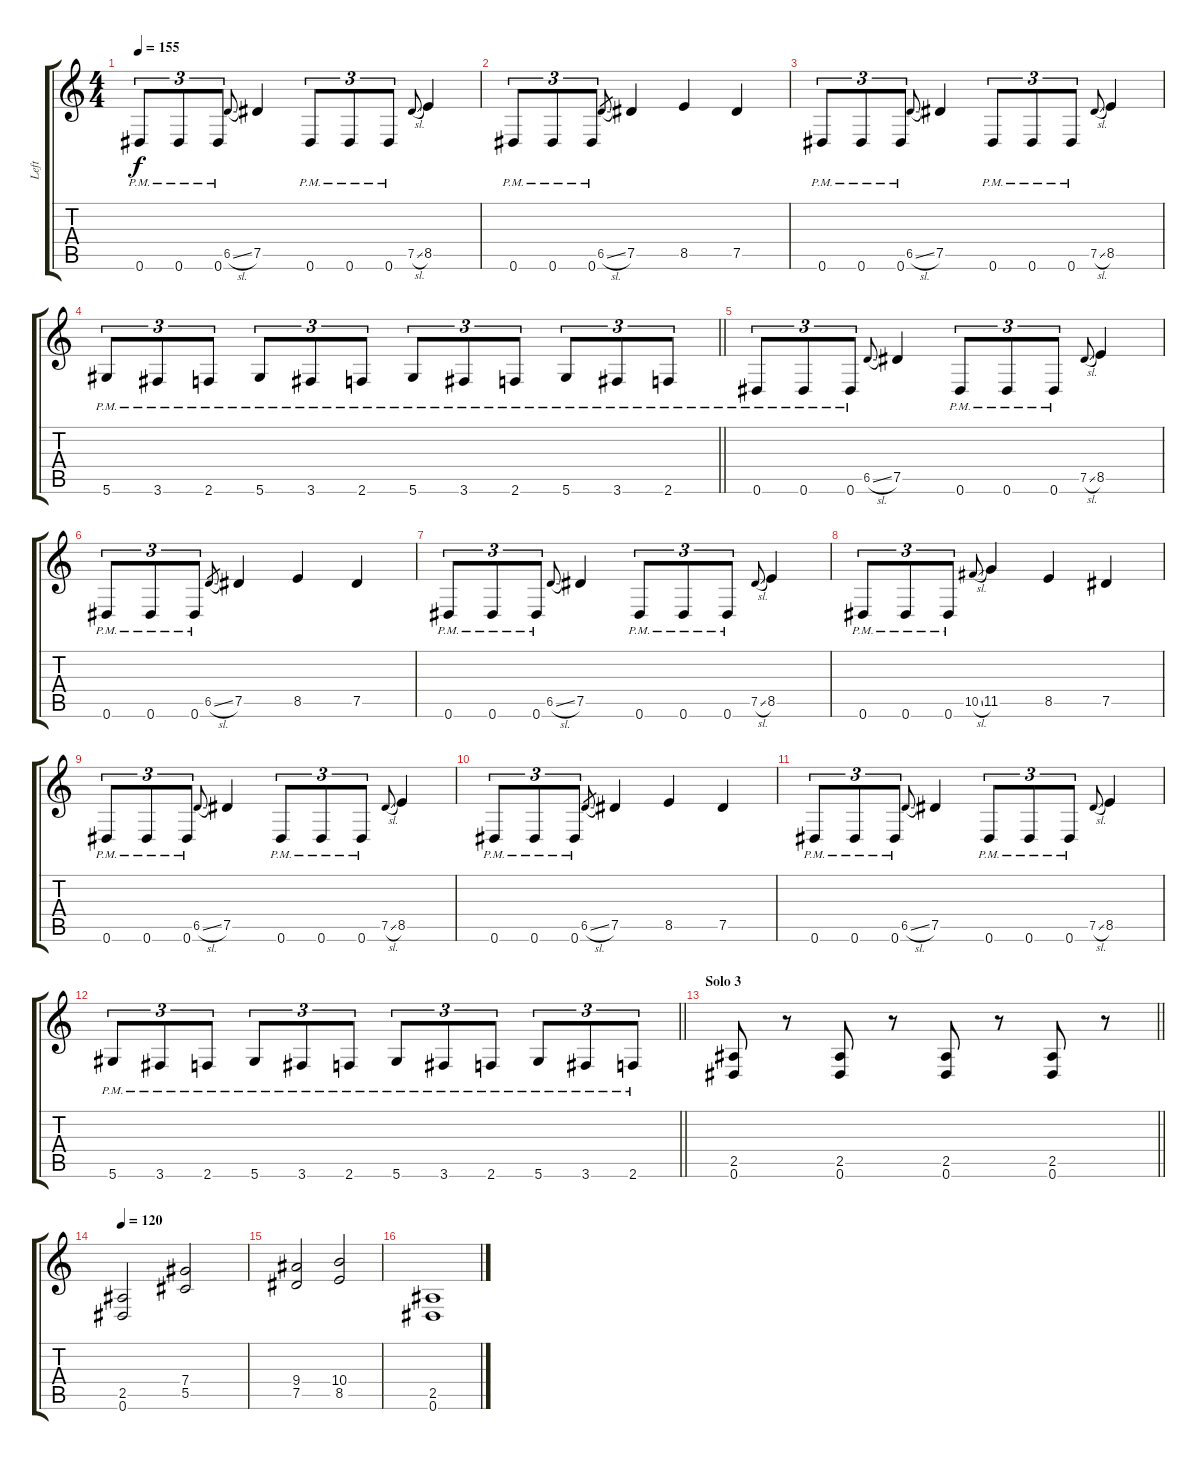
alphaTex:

\track ("Left" "Left") {instrument distortionguitar}
\staff {score tabs}
\tuning (Eb4 Bb3 Gb3 Db3 Ab2 Eb2) {hide}
\ts (4 4)
\tempo 155
\clef g2
\ks c
0.6{pm}.8{tu (3 2) dy f} 0.6{pm}.8{tu (3 2)} 0.6{pm}.8{tu (3 2)} 6.5{sl}.8{gr onbeat} 7.5.4 0.6{pm}.8{tu (3 2)} 0.6{pm}.8{tu (3 2)} 0.6{pm}.8{tu (3 2)} 7.5{sl}.8{gr onbeat} 8.5.4 |
0.6{pm}.8{tu (3 2)} 0.6{pm}.8{tu (3 2)} 0.6{pm}.8{tu (3 2)} 6.5{sl}.8{gr} 7.5.4 8.5.4 7.5.4 |
0.6{pm}.8{tu (3 2)} 0.6{pm}.8{tu (3 2)} 0.6{pm}.8{tu (3 2)} 6.5{sl}.8{gr onbeat} 7.5.4 0.6{pm}.8{tu (3 2)} 0.6{pm}.8{tu (3 2)} 0.6{pm}.8{tu (3 2)} 7.5{sl}.8{gr onbeat} 8.5.4 |
\barLineRight lightlight
5.6{pm}.8{tu (3 2)} 3.6{pm}.8{tu (3 2)} 2.6{pm}.8{tu (3 2)} 5.6{pm}.8{tu (3 2)} 3.6{pm}.8{tu (3 2)} 2.6{pm}.8{tu (3 2)} 5.6{pm}.8{tu (3 2)} 3.6{pm}.8{tu (3 2)} 2.6{pm}.8{tu (3 2)} 5.6{pm}.8{tu (3 2)} 3.6{pm}.8{tu (3 2)} 2.6{pm}.8{tu (3 2)} |
0.6{pm}.8{tu (3 2)} 0.6{pm}.8{tu (3 2)} 0.6{pm}.8{tu (3 2)} 6.5{sl}.8{gr onbeat} 7.5.4 0.6{pm}.8{tu (3 2)} 0.6{pm}.8{tu (3 2)} 0.6{pm}.8{tu (3 2)} 7.5{sl}.8{gr onbeat} 8.5.4 |
0.6{pm}.8{tu (3 2)} 0.6{pm}.8{tu (3 2)} 0.6{pm}.8{tu (3 2)} 6.5{sl}.8{gr} 7.5.4 8.5.4 7.5.4 |
0.6{pm}.8{tu (3 2)} 0.6{pm}.8{tu (3 2)} 0.6{pm}.8{tu (3 2)} 6.5{sl}.8{gr onbeat} 7.5.4 0.6{pm}.8{tu (3 2)} 0.6{pm}.8{tu (3 2)} 0.6{pm}.8{tu (3 2)} 7.5{sl}.8{gr onbeat} 8.5.4 |
0.6{pm}.8{tu (3 2)} 0.6{pm}.8{tu (3 2)} 0.6{pm}.8{tu (3 2)} 10.5{sl}.8{gr onbeat} 11.5.4 8.5.4 7.5.4 |
0.6{pm}.8{tu (3 2)} 0.6{pm}.8{tu (3 2)} 0.6{pm}.8{tu (3 2)} 6.5{sl}.8{gr onbeat} 7.5.4 0.6{pm}.8{tu (3 2)} 0.6{pm}.8{tu (3 2)} 0.6{pm}.8{tu (3 2)} 7.5{sl}.8{gr onbeat} 8.5.4 |
0.6{pm}.8{tu (3 2)} 0.6{pm}.8{tu (3 2)} 0.6{pm}.8{tu (3 2)} 6.5{sl}.8{gr} 7.5.4 8.5.4 7.5.4 |
0.6{pm}.8{tu (3 2)} 0.6{pm}.8{tu (3 2)} 0.6{pm}.8{tu (3 2)} 6.5{sl}.8{gr onbeat} 7.5.4 0.6{pm}.8{tu (3 2)} 0.6{pm}.8{tu (3 2)} 0.6{pm}.8{tu (3 2)} 7.5{sl}.8{gr onbeat} 8.5.4 |
\barLineRight lightlight
5.6{pm}.8{tu (3 2)} 3.6{pm}.8{tu (3 2)} 2.6{pm}.8{tu (3 2)} 5.6{pm}.8{tu (3 2)} 3.6{pm}.8{tu (3 2)} 2.6{pm}.8{tu (3 2)} 5.6{pm}.8{tu (3 2)} 3.6{pm}.8{tu (3 2)} 2.6{pm}.8{tu (3 2)} 5.6{pm}.8{tu (3 2)} 3.6{pm}.8{tu (3 2)} 2.6{pm}.8{tu (3 2)} |
\section ("" "Solo 3")
\barLineRight lightlight
(2.5 0.6).8 r.8 (2.5 0.6).8 r.8 (2.5 0.6).8 r.8 (2.5 0.6).8 r.8 |
\tempo 120
(2.5 0.6).2 (7.4 5.5).2 |
(9.4 7.5).2 (10.4 8.5).2 |
(2.5 0.6).1
